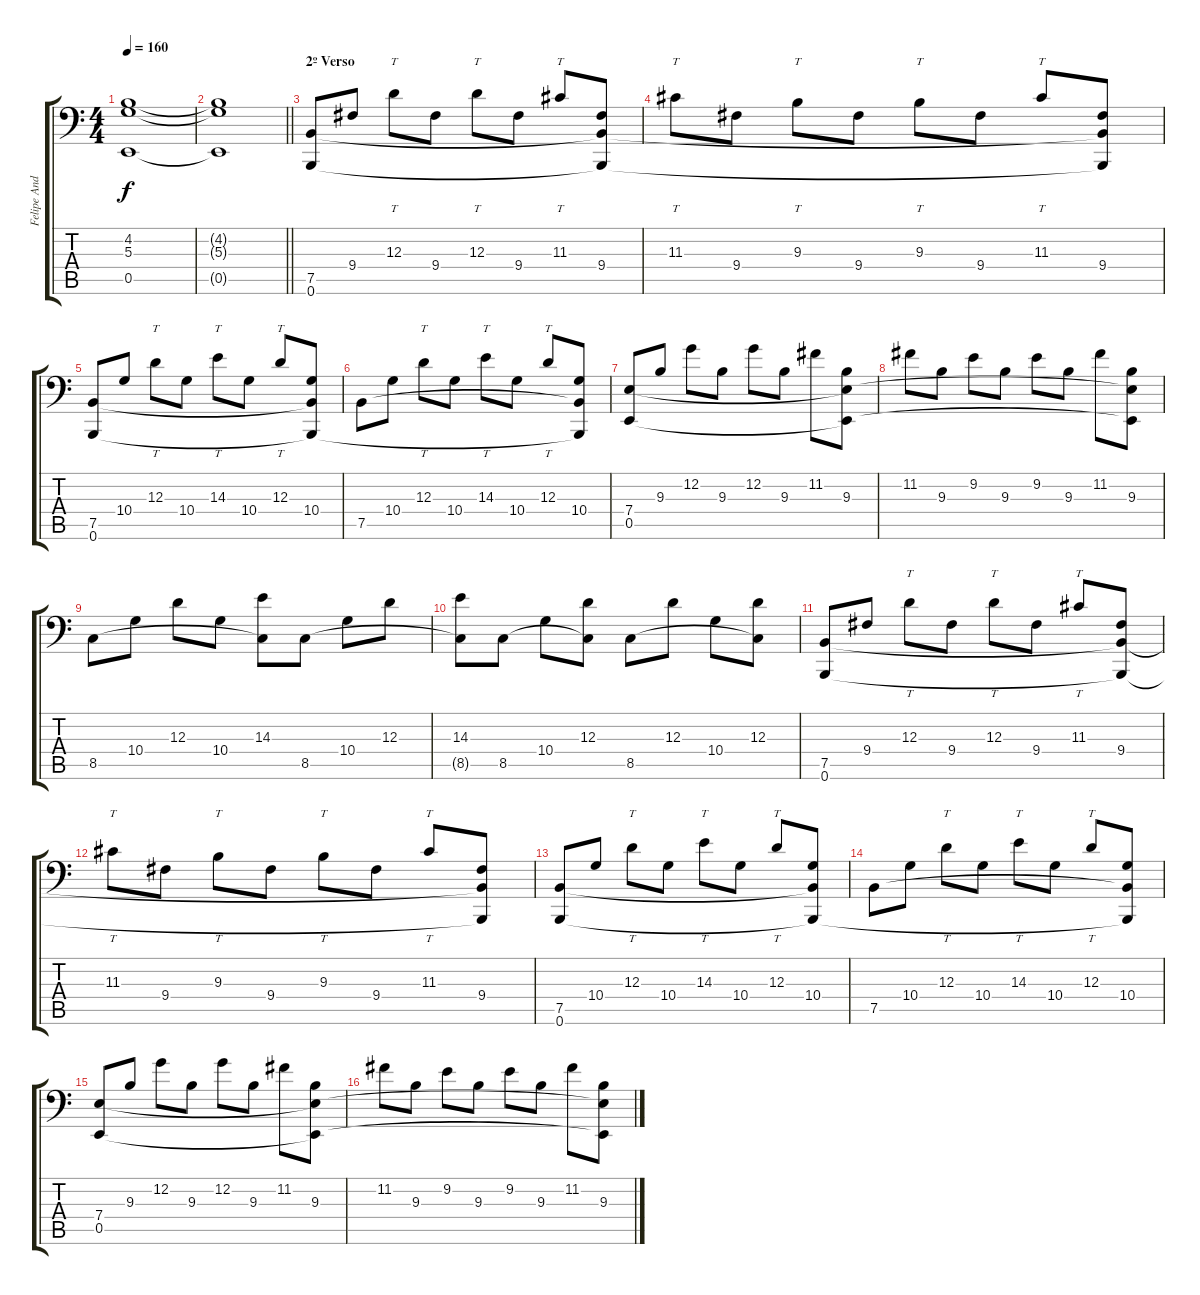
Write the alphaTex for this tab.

\track ("Felipe Andreoli" "Felipe And") {instrument electricbassfinger}
\staff {score tabs}
\tuning (C3 G2 D2 A1 E1 B0) {hide}
\ts (4 4)
\tempo 160
\clef f4
\ks c
(4.2{t} 5.3{t} 0.5{t}).1{dy f} |
\barLineRight lightlight
(4.2{t} 5.3{t} 0.5{t}).1 |
\section ("" "2º Verso")
(7.5 0.6).8 9.4.8 12.3.8{tt} 9.4.8 12.3.8{tt} 9.4.8 11.3.8{tt} (9.4 7.5{t} 0.6{t}).8 |
11.3.8{tt} 9.4.8 9.3.8{tt} 9.4.8 9.3.8{tt} 9.4.8 11.3.8{tt} (9.4 7.5{t} 0.6{t}).8 |
(7.5 0.6).8 10.4.8 12.3.8{tt} 10.4.8 14.3.8{tt} 10.4.8 12.3.8{tt} (10.4 7.5{t} 0.6{t}).8 |
7.5.8 10.4.8 12.3.8{tt} 10.4.8 14.3.8{tt} 10.4.8 12.3.8{tt} (10.4 7.5{t} 0.6{t}).8 |
(7.4 0.5).8 9.3.8 12.2.8 9.3.8 12.2.8 9.3.8 11.2.8 (9.3 7.4{t} 0.5{t}).8 |
11.2.8 9.3.8 9.2.8 9.3.8 9.2.8 9.3.8 11.2.8 (9.3 7.4{t} 0.5{t}).8 |
8.5.8 10.4.8 12.3.8 10.4.8 (14.3 8.5{t}).8 8.5.8 10.4.8 12.3.8 |
(14.3 8.5{t}).8 8.5.8 10.4.8 (12.3 8.5{t}).8 8.5.8 12.3.8 10.4.8 (12.3 8.5{t}).8 |
(7.5 0.6).8 9.4.8 12.3.8{tt} 9.4.8 12.3.8{tt} 9.4.8 11.3.8{tt} (9.4 7.5{t} 0.6{t}).8 |
11.3.8{tt} 9.4.8 9.3.8{tt} 9.4.8 9.3.8{tt} 9.4.8 11.3.8{tt} (9.4 7.5{t} 0.6{t}).8 |
(7.5 0.6).8 10.4.8 12.3.8{tt} 10.4.8 14.3.8{tt} 10.4.8 12.3.8{tt} (10.4 7.5{t} 0.6{t}).8 |
7.5.8 10.4.8 12.3.8{tt} 10.4.8 14.3.8{tt} 10.4.8 12.3.8{tt} (10.4 7.5{t} 0.6{t}).8 |
(7.4 0.5).8 9.3.8 12.2.8 9.3.8 12.2.8 9.3.8 11.2.8 (9.3 7.4{t} 0.5{t}).8 |
11.2.8 9.3.8 9.2.8 9.3.8 9.2.8 9.3.8 11.2.8 (9.3 7.4{t} 0.5{t}).8
